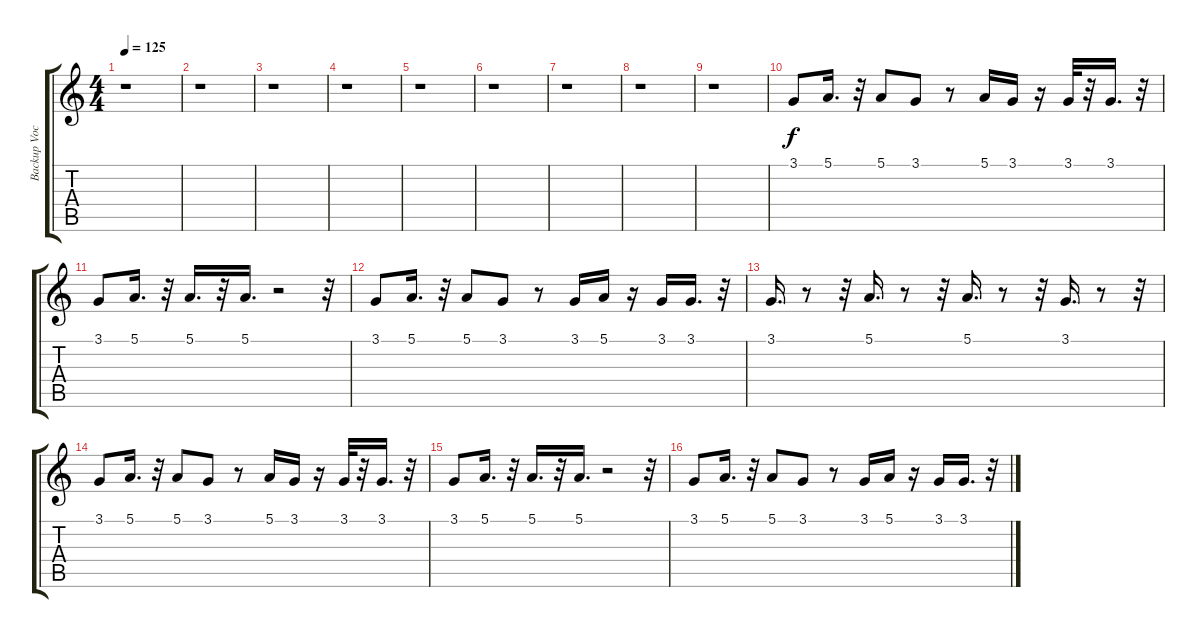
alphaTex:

\track ("Backup Voc" "Backup Voc") {instrument voiceoohs}
\staff {score tabs}
\tuning (E4 B3 G3 D3 A2 E2) {hide}
\ts (4 4)
\tempo 125
\clef g2
\ks c
r.1{dy f} |
r.1 |
r.1 |
r.1 |
r.1 |
r.1 |
r.1 |
r.1 |
r.1 |
3.1.8 5.1.16{d} r.32 5.1.8 3.1.8 r.8 5.1.16 3.1.16 r.16 3.1.32 r.32 3.1.16{d} r.32 |
3.1.8 5.1.16{d} r.32 5.1.16{d} r.32 5.1.16{d} r.2 r.32 |
3.1.8 5.1.16{d} r.32 5.1.8 3.1.8 r.8 3.1.16 5.1.16 r.16 3.1.16 3.1.16{d} r.32 |
3.1.16{d} r.8 r.32 5.1.16{d} r.8 r.32 5.1.16{d} r.8 r.32 3.1.16{d} r.8 r.32 |
3.1.8 5.1.16{d} r.32 5.1.8 3.1.8 r.8 5.1.16 3.1.16 r.16 3.1.32 r.32 3.1.16{d} r.32 |
3.1.8 5.1.16{d} r.32 5.1.16{d} r.32 5.1.16{d} r.2 r.32 |
3.1.8 5.1.16{d} r.32 5.1.8 3.1.8 r.8 3.1.16 5.1.16 r.16 3.1.16 3.1.16{d} r.32
